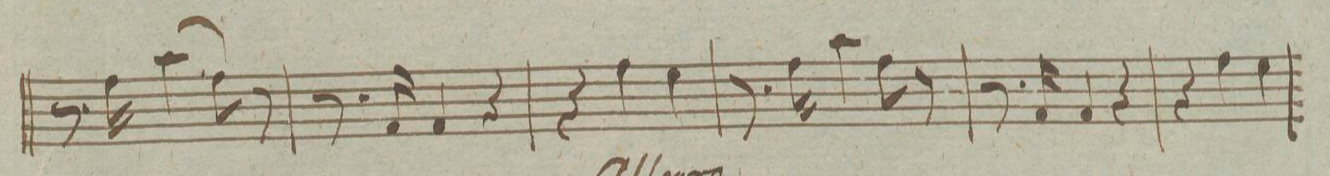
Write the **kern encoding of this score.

**kern
*I"Clarinetto Secondo in B.
*clefG2
*k[b-e-a-]
*M3/4
8.r
16ee-\
(4gg\
8ee-\)
8r
=59
8.r
16e-/
4e-/
4r
=60
4r
4ee-\
4dd\
=61
8.r
16ee-\
4gg\
8ee-\
8r
=62
8.r
16e-/
4e-/
4r
=63
4r
4ee-\
4dd\
=64
*-
